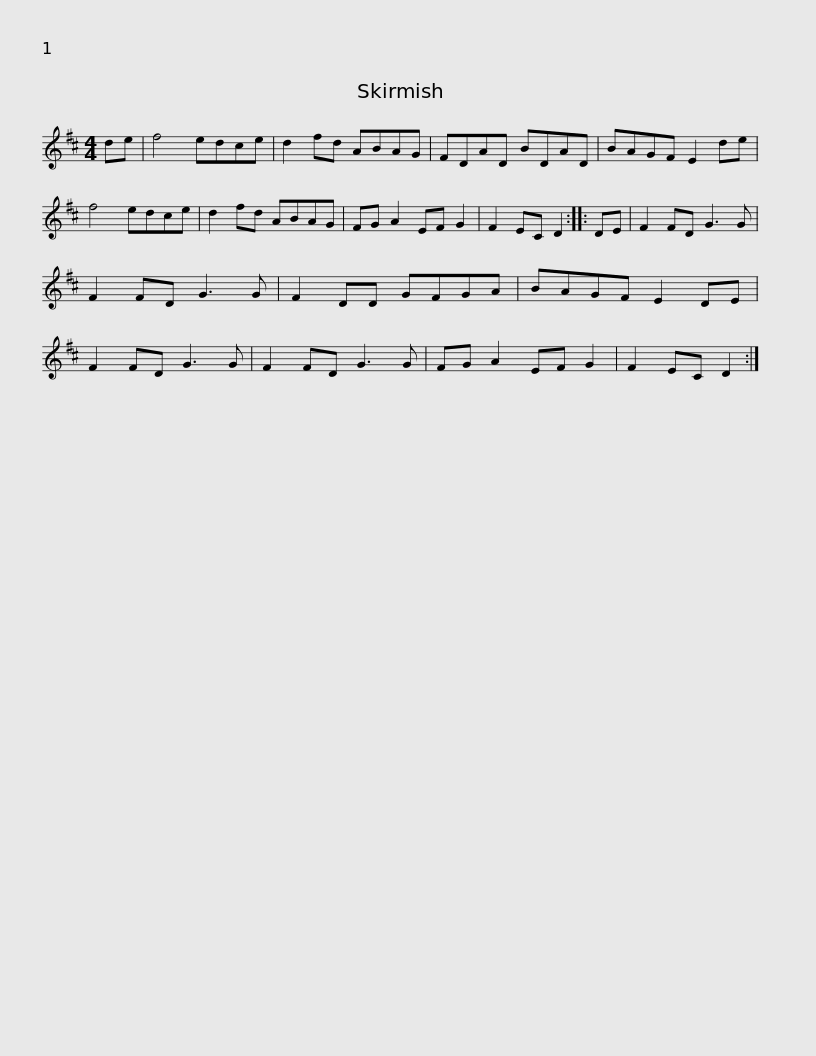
X:1
L:1/8
M:4/4
I:linebreak $
K:D
V:1 treble
V:1
 de | f4 edce | d2 fd ABAG | FDAD BDAD | BAGF E2 de | %5
 f4 edce | d2 fd ABAG |$ FG A2 EF G2 | F2 EC D2 :: DE | %10
 F2 FD G3 G | F2 FD G3 G | F2 DD GFGA | BAGF E2 DE |$ F2 FD G3 G | %15
 F2 FD G3 G | FG A2 EF G2 | F2 EC D2 :| %18
